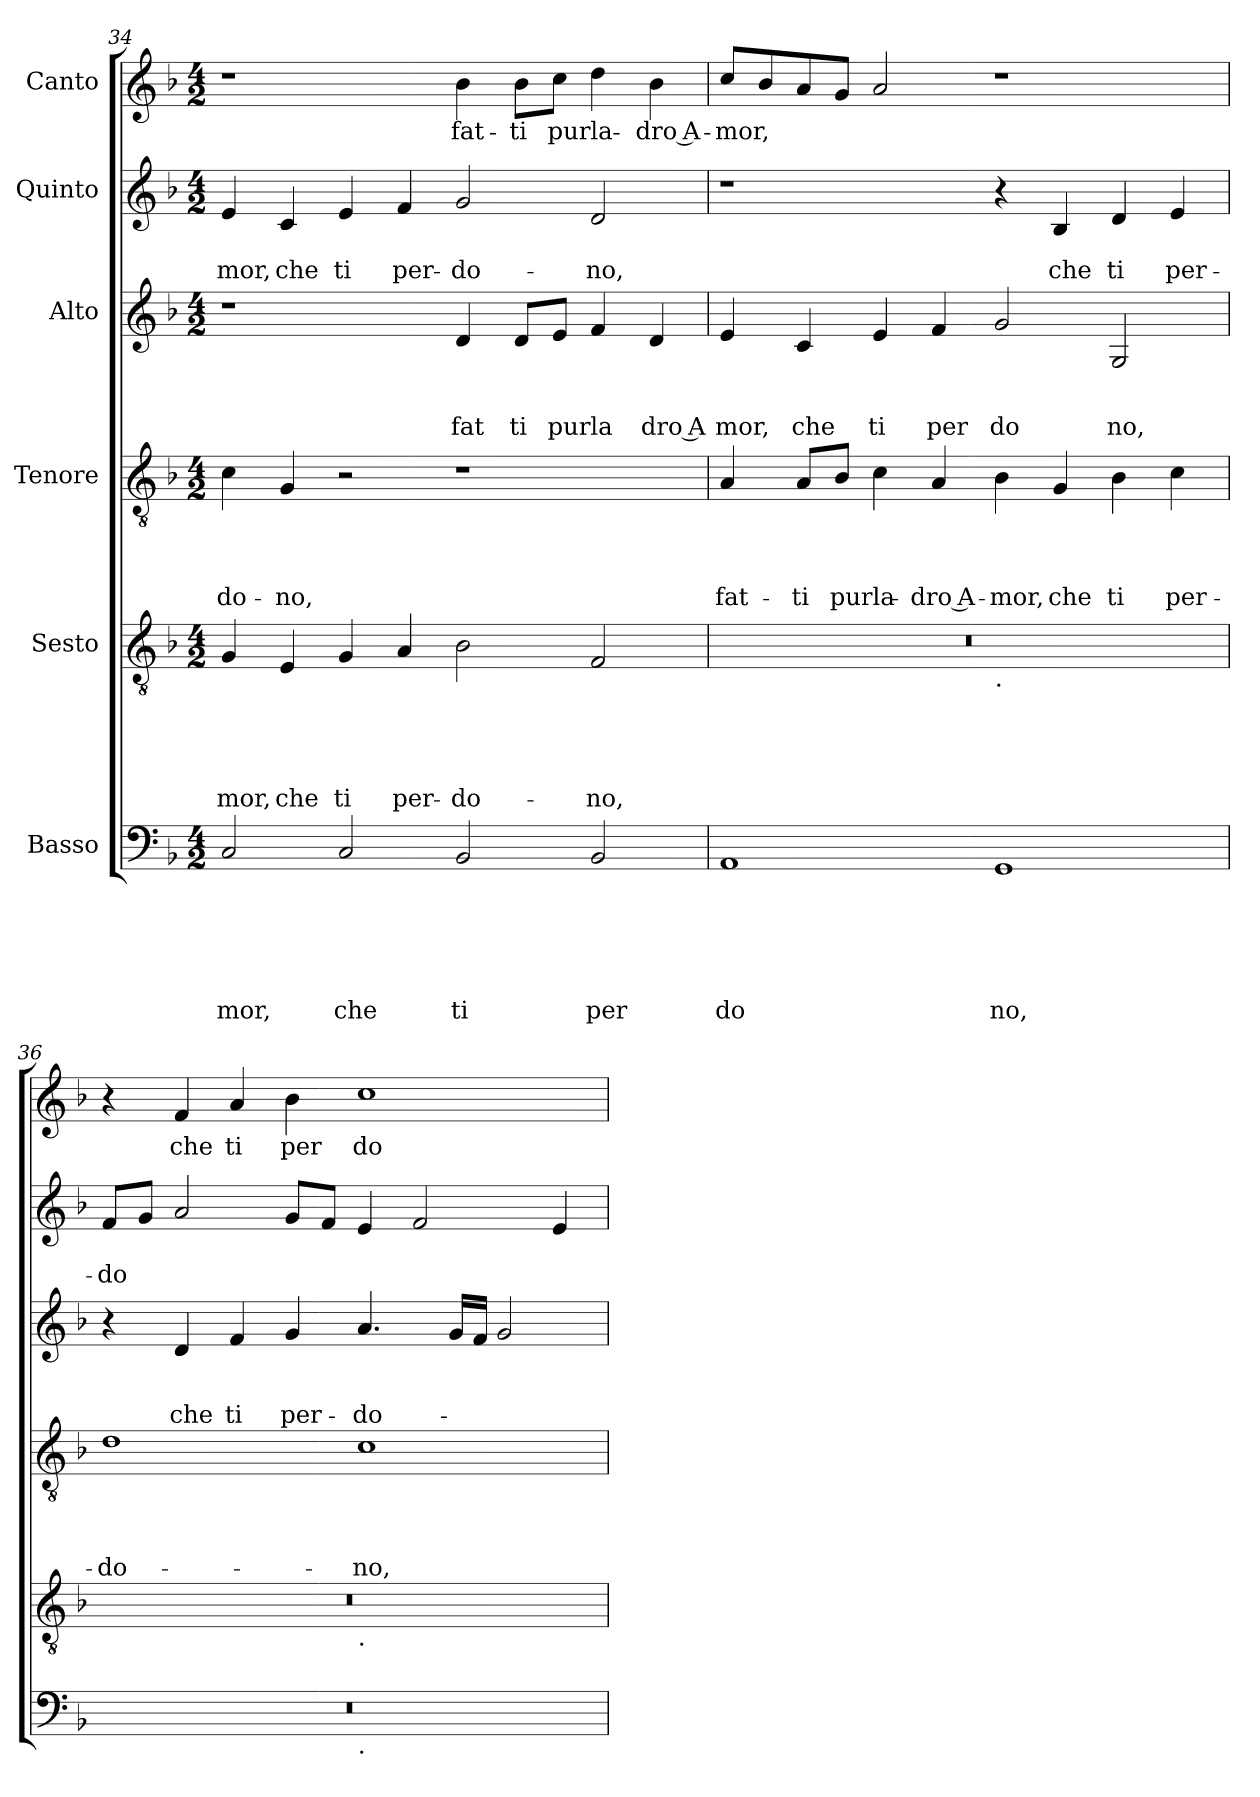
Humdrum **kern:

**kern	**text	**text	**text	**text	**text	**text	**kern	**text	**text	**text	**text	**text	**kern	**text	**text	**text	**text	**kern	**text	**text	**text	**kern	**text	**text	**kern	**text
*part6	*part6	*part6	*part6	*part6	*part6	*part6	*part5	*part5	*part5	*part5	*part5	*part5	*part4	*part4	*part4	*part4	*part4	*part3	*part3	*part3	*part3	*part2	*part2	*part2	*part1	*part1
*staff6	*staff6	*staff6	*staff6	*staff6	*staff6	*staff6	*staff5	*staff5	*staff5	*staff5	*staff5	*staff5	*staff4	*staff4	*staff4	*staff4	*staff4	*staff3	*staff3	*staff3	*staff3	*staff2	*staff2	*staff2	*staff1	*staff1
*I"Basso	*	*	*	*	*	*	*I"Sesto	*	*	*	*	*	*I"Tenore	*	*	*	*	*I"Alto	*	*	*	*I"Quinto	*	*	*I"Canto	*
*clefF4	*	*	*	*	*	*	*clefGv2	*	*	*	*	*	*clefGv2	*	*	*	*	*clefG2	*	*	*	*clefG2	*	*	*clefG2	*
*k[b-]	*	*	*	*	*	*	*k[b-]	*	*	*	*	*	*k[b-]	*	*	*	*	*k[b-]	*	*	*	*k[b-]	*	*	*k[b-]	*
*F:	*	*	*	*	*	*	*F:	*	*	*	*	*	*F:	*	*	*	*	*F:	*	*	*	*F:	*	*	*F:	*
*M4/2	*	*	*	*	*	*	*M4/2	*	*	*	*	*	*M4/2	*	*	*	*	*M4/2	*	*	*	*M4/2	*	*	*M4/2	*
=34	=34	=34	=34	=34	=34	=34	=34	=34	=34	=34	=34	=34	=34	=34	=34	=34	=34	=34	=34	=34	=34	=34	=34	=34	=34	=34
!	!	!	!	!	!	!LO:LY:b	!	!	!	!	!	!LO:LY:b	!	!	!	!	!LO:LY:b	!	!	!	!	!	!	!LO:LY:b	!	!
2C/	.	.	.	.	.	mor,	4G/	.	.	.	.	-mor,	4c\	.	.	.	-do-	1r	.	.	.	4e/	.	-mor,	1r	.
!	!	!	!	!	!	!	!	!	!	!	!	!LO:LY:b	!	!	!	!	!LO:LY:b	!	!	!	!	!	!	!LO:LY:b	!	!
.	.	.	.	.	.	.	4E/	.	.	.	.	che	4G/	.	.	.	-no,	.	.	.	.	4c/	.	che	.	.
!	!	!	!	!	!	!LO:LY:b	!	!	!	!	!	!LO:LY:b	!	!	!	!	!	!	!	!	!	!	!	!LO:LY:b	!	!
2C/	.	.	.	.	.	che	4G/	.	.	.	.	ti	2r	.	.	.	.	.	.	.	.	4e/	.	ti	.	.
!	!	!	!	!	!	!	!	!	!	!	!	!LO:LY:b	!	!	!	!	!	!	!	!	!	!	!	!LO:LY:b	!	!
.	.	.	.	.	.	.	4A/	.	.	.	.	per-	.	.	.	.	.	.	.	.	.	4f/	.	per-	.	.
!	!	!	!	!	!	!LO:LY:b	!	!	!	!	!	!LO:LY:b	!	!	!	!	!	!	!	!	!LO:LY:b	!	!	!LO:LY:b	!	!LO:LY:b
2BB-/	.	.	.	.	.	ti	2B-\	.	.	.	.	-do-	1r	.	.	.	.	4d/	.	.	fat	2g/	.	-do-	4b-\	fat-
!	!	!	!	!	!	!	!	!	!	!	!	!	!	!	!	!	!	!	!	!	!LO:LY:b	!	!	!	!	!LO:LY:b
.	.	.	.	.	.	.	.	.	.	.	.	.	.	.	.	.	.	8d/L	.	.	ti	.	.	.	8b-\L	-ti
!	!	!	!	!	!	!	!	!	!	!	!	!	!	!	!	!	!	!	!	!	!LO:LY:b	!	!	!	!	!LO:LY:b
.	.	.	.	.	.	.	.	.	.	.	.	.	.	.	.	.	.	8e/J	.	.	purla	.	.	.	8cc\J	purla-
!	!	!	!	!	!	!LO:LY:b	!	!	!	!	!	!LO:LY:b	!	!	!	!	!	!	!	!	!	!	!	!LO:LY:b	!	!
2BB-/	.	.	.	.	.	per	2F/	.	.	.	.	-no,	.	.	.	.	.	4f/	.	.	.	2d/	.	-no,	4dd\	.
!	!	!	!	!	!	!	!	!	!	!	!	!	!	!	!	!	!	!	!	!	!LO:LY:b:rj	!	!	!	!	!LO:LY:b:rj
.	.	.	.	.	.	.	.	.	.	.	.	.	.	.	.	.	.	4d/	.	.	dro A	.	.	.	4b-\	-dro A-
=35	=35	=35	=35	=35	=35	=35	=35	=35	=35	=35	=35	=35	=35	=35	=35	=35	=35	=35	=35	=35	=35	=35	=35	=35	=35	=35
!	!	!	!	!	!	!LO:LY:b	!	!	!	!	!	!	!	!	!	!	!LO:LY:b	!	!	!	!LO:LY:b	!	!	!	!	!LO:LY:b
*	*	*	*	*	*	*	*^	*	*	*	*	*	*	*	*	*	*	*	*	*	*	*	*	*	*	*
1AA	.	.	.	.	.	do	0r	1ryy	.	.	.	.	.	4A/	.	.	.	fat-	4e/	.	.	mor,	1r	.	.	8cc/L	-mor,
.	.	.	.	.	.	.	.	.	.	.	.	.	.	.	.	.	.	.	.	.	.	.	.	.	.	8b-/	.
!	!	!	!	!	!	!	!	!	!	!	!	!	!	!	!	!	!	!LO:LY:b	!	!	!	!LO:LY:b	!	!	!	!	!
.	.	.	.	.	.	.	.	.	.	.	.	.	.	8A/L	.	.	.	-ti	4c/	.	.	che	.	.	.	8a/	.
!	!	!	!	!	!	!	!	!	!	!	!	!	!	!	!	!	!	!LO:LY:b	!	!	!	!	!	!	!	!	!
.	.	.	.	.	.	.	.	.	.	.	.	.	.	8B-/J	.	.	.	purla-	.	.	.	.	.	.	.	8g/J	.
!	!	!	!	!	!	!	!	!	!	!	!	!	!	!	!	!	!	!	!	!	!	!LO:LY:b	!	!	!	!	!
.	.	.	.	.	.	.	.	.	.	.	.	.	.	4c\	.	.	.	.	4e/	.	.	ti	.	.	.	2a/	.
!	!	!	!	!	!	!	!	!	!	!	!	!	!	!	!	!	!	!LO:LY:b:rj	!	!	!	!LO:LY:b	!	!	!	!	!
.	.	.	.	.	.	.	.	.	.	.	.	.	.	4A/	.	.	.	-dro A-	4f/	.	.	per	.	.	.	.	.
!	!	!	!	!	!	!	!	!LO:TX:b:t=.	!	!	!	!	!	!	!	!	!	!	!	!	!	!	!	!	!	!	!
!	!	!	!	!	!	!LO:LY:b	!	!	!	!	!	!	!	!	!	!	!	!LO:LY:b	!	!	!	!LO:LY:b	!	!	!	!	!
1GG	.	.	.	.	.	no,	.	1ryy	.	.	.	.	.	4B-\	.	.	.	-mor,	2g/	.	.	do	4r	.	.	1r	.
!	!	!	!	!	!	!	!	!	!	!	!	!	!	!	!	!	!	!LO:LY:b	!	!	!	!	!	!	!LO:LY:b	!	!
.	.	.	.	.	.	.	.	.	.	.	.	.	.	4G/	.	.	.	che	.	.	.	.	4B-/	.	che	.	.
!	!	!	!	!	!	!	!	!	!	!	!	!	!	!	!	!	!	!LO:LY:b	!	!	!	!LO:LY:b	!	!	!LO:LY:b	!	!
.	.	.	.	.	.	.	.	.	.	.	.	.	.	4B-\	.	.	.	ti	2G/	.	.	no,	4d/	.	ti	.	.
!	!	!	!	!	!	!	!	!	!	!	!	!	!	!	!	!	!	!LO:LY:b	!	!	!	!	!	!	!LO:LY:b	!	!
.	.	.	.	.	.	.	.	.	.	.	.	.	.	4c\	.	.	.	per-	.	.	.	.	4e/	.	per-	.	.
!!LO:LB:g=z
=36	=36	=36	=36	=36	=36	=36	=36	=36	=36	=36	=36	=36	=36	=36	=36	=36	=36	=36	=36	=36	=36	=36	=36	=36	=36	=36	=36
!	!	!	!	!	!	!	!	!	!	!	!	!	!	!	!	!	!	!LO:LY:b	!	!	!	!	!	!	!LO:LY:b	!	!
*^	*	*	*	*	*	*	*	*	*	*	*	*	*	*	*	*	*	*	*	*	*	*	*	*	*	*	*
0r	1ryy	.	.	.	.	.	.	0r	1ryy	.	.	.	.	.	1d	.	.	.	-do-	4r	.	.	.	8f/L	.	-do	4r	.
.	.	.	.	.	.	.	.	.	.	.	.	.	.	.	.	.	.	.	.	.	.	.	.	8g/J	.	.	.	.
!	!	!	!	!	!	!	!	!	!	!	!	!	!	!	!	!	!	!	!	!	!	!	!LO:LY:b	!	!	!	!	!LO:LY:b
.	.	.	.	.	.	.	.	.	.	.	.	.	.	.	.	.	.	.	.	4d/	.	.	che	2a/	.	.	4f/	che
!	!	!	!	!	!	!	!	!	!	!	!	!	!	!	!	!	!	!	!	!	!	!	!LO:LY:b	!	!	!	!	!LO:LY:b
.	.	.	.	.	.	.	.	.	.	.	.	.	.	.	.	.	.	.	.	4f/	.	.	ti	.	.	.	4a/	ti
!	!	!	!	!	!	!	!	!	!	!	!	!	!	!	!	!	!	!	!	!	!	!	!LO:LY:b	!	!	!	!	!LO:LY:b
.	.	.	.	.	.	.	.	.	.	.	.	.	.	.	.	.	.	.	.	4g/	.	.	per-	8g/L	.	.	4b-\	per
.	.	.	.	.	.	.	.	.	.	.	.	.	.	.	.	.	.	.	.	.	.	.	.	8f/J	.	.	.	.
!	!	!	!	!	!	!	!	!	!LO:TX:b:t=.	!	!	!	!	!	!	!	!	!	!	!	!	!	!	!	!	!	!	!
!	!LO:TX:b:t=.	!	!	!	!	!	!	!	!	!	!	!	!	!	!	!	!	!	!	!	!	!	!	!	!	!	!	!
!	!	!	!	!	!	!	!	!	!	!	!	!	!	!	!	!	!	!	!LO:LY:b	!	!	!	!LO:LY:b	!	!	!	!	!LO:LY:b
.	1ryy	.	.	.	.	.	.	.	1ryy	.	.	.	.	.	1c	.	.	.	-no,	4.a/	.	.	-do-	4e/	.	.	1cc	do
.	.	.	.	.	.	.	.	.	.	.	.	.	.	.	.	.	.	.	.	.	.	.	.	2f/	.	.	.	.
.	.	.	.	.	.	.	.	.	.	.	.	.	.	.	.	.	.	.	.	16g/LL	.	.	.	.	.	.	.	.
.	.	.	.	.	.	.	.	.	.	.	.	.	.	.	.	.	.	.	.	16f/JJ	.	.	.	.	.	.	.	.
.	.	.	.	.	.	.	.	.	.	.	.	.	.	.	.	.	.	.	.	2g/	.	.	.	.	.	.	.	.
.	.	.	.	.	.	.	.	.	.	.	.	.	.	.	.	.	.	.	.	.	.	.	.	4e/	.	.	.	.
*v	*v	*	*	*	*	*	*	*	*	*	*	*	*	*	*	*	*	*	*	*	*	*	*	*	*	*	*	*
*	*	*	*	*	*	*	*v	*v	*	*	*	*	*	*	*	*	*	*	*	*	*	*	*	*	*	*	*
=	=	=	=	=	=	=	=	=	=	=	=	=	=	=	=	=	=	=	=	=	=	=	=	=	=	=
*-	*-	*-	*-	*-	*-	*-	*-	*-	*-	*-	*-	*-	*-	*-	*-	*-	*-	*-	*-	*-	*-	*-	*-	*-	*-	*-
